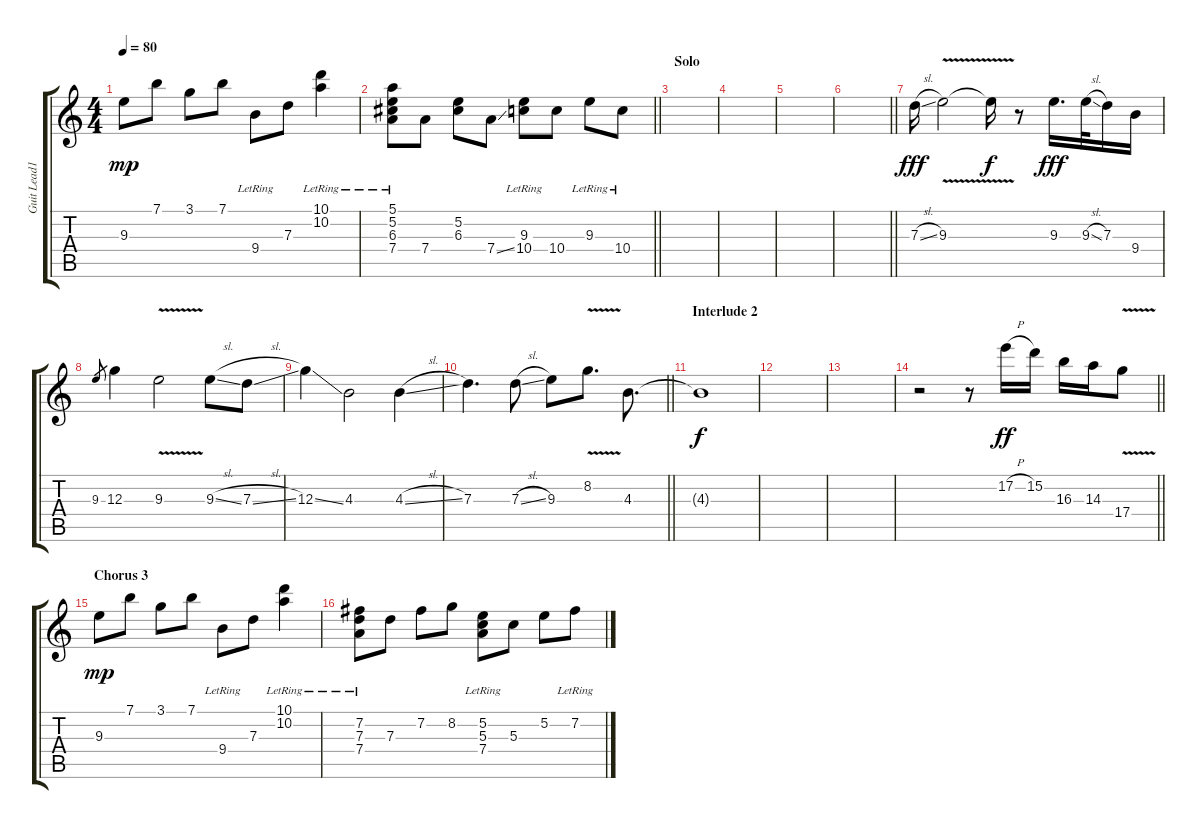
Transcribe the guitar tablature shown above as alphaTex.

\track ("Guit Lead1" "Guit Lead1") {instrument distortionguitar}
\staff {score tabs}
\tuning (E4 B3 G3 D3 A2 E2) {hide}
\ts (4 4)
\tempo 80
\clef g2
\ks c
9.3.8{dy mp} 7.1.8 3.1.8 7.1.8 9.4{lr}.8 7.3.8 (10.1{lr} 10.2{lr}).4 |
\barLineRight lightlight
(5.1{lr} 5.2{lr} 6.3{lr} 7.4{lr}).8 7.4.8 (5.2 6.3).8 7.4{ss}.8 (9.3{lr} 10.4{lr}).8 10.4.8 9.3{lr}.8 10.4{lr}.8 |
\section ("" "Solo")
|
|
|
\barLineRight lightlight
|
7.3{sl}.16{dy fff} 9.3{v}.2 9.3{t}.16{dy f} r.8 9.3.16{d dy fff} 9.3{sl}.32 7.3.16 9.4.16 |
9.3.8{gr} 12.3.4 9.3{v}.2 9.3{sl}.8 7.3{sl}.8 |
12.3{ss}.4 4.3.2 4.3{sl}.4 |
\barLineRight lightlight
7.3.4{d} 7.3{sl}.8 9.3.8 8.2{v}.8{d} 4.3.8{d} |
\section ("" "Interlude 2")
4.3{t}.1{dy f} |
|
|
\barLineRight lightlight
r.2 r.8 17.2{h}.16{dy ff} 15.2.16 16.3.16 14.3.16 17.4{v}.8 |
\section ("" "Chorus 3")
9.3.8{dy mp} 7.1.8 3.1.8 7.1.8 9.4{lr}.8 7.3.8 (10.1{lr} 10.2{lr}).4 |
(7.2{lr} 7.3{lr} 7.4{lr}).8 7.3.8 7.2.8 8.2.8 (5.2{lr} 5.3{lr} 7.4{lr}).8 5.3.8 5.2.8 7.2{lr}.8
